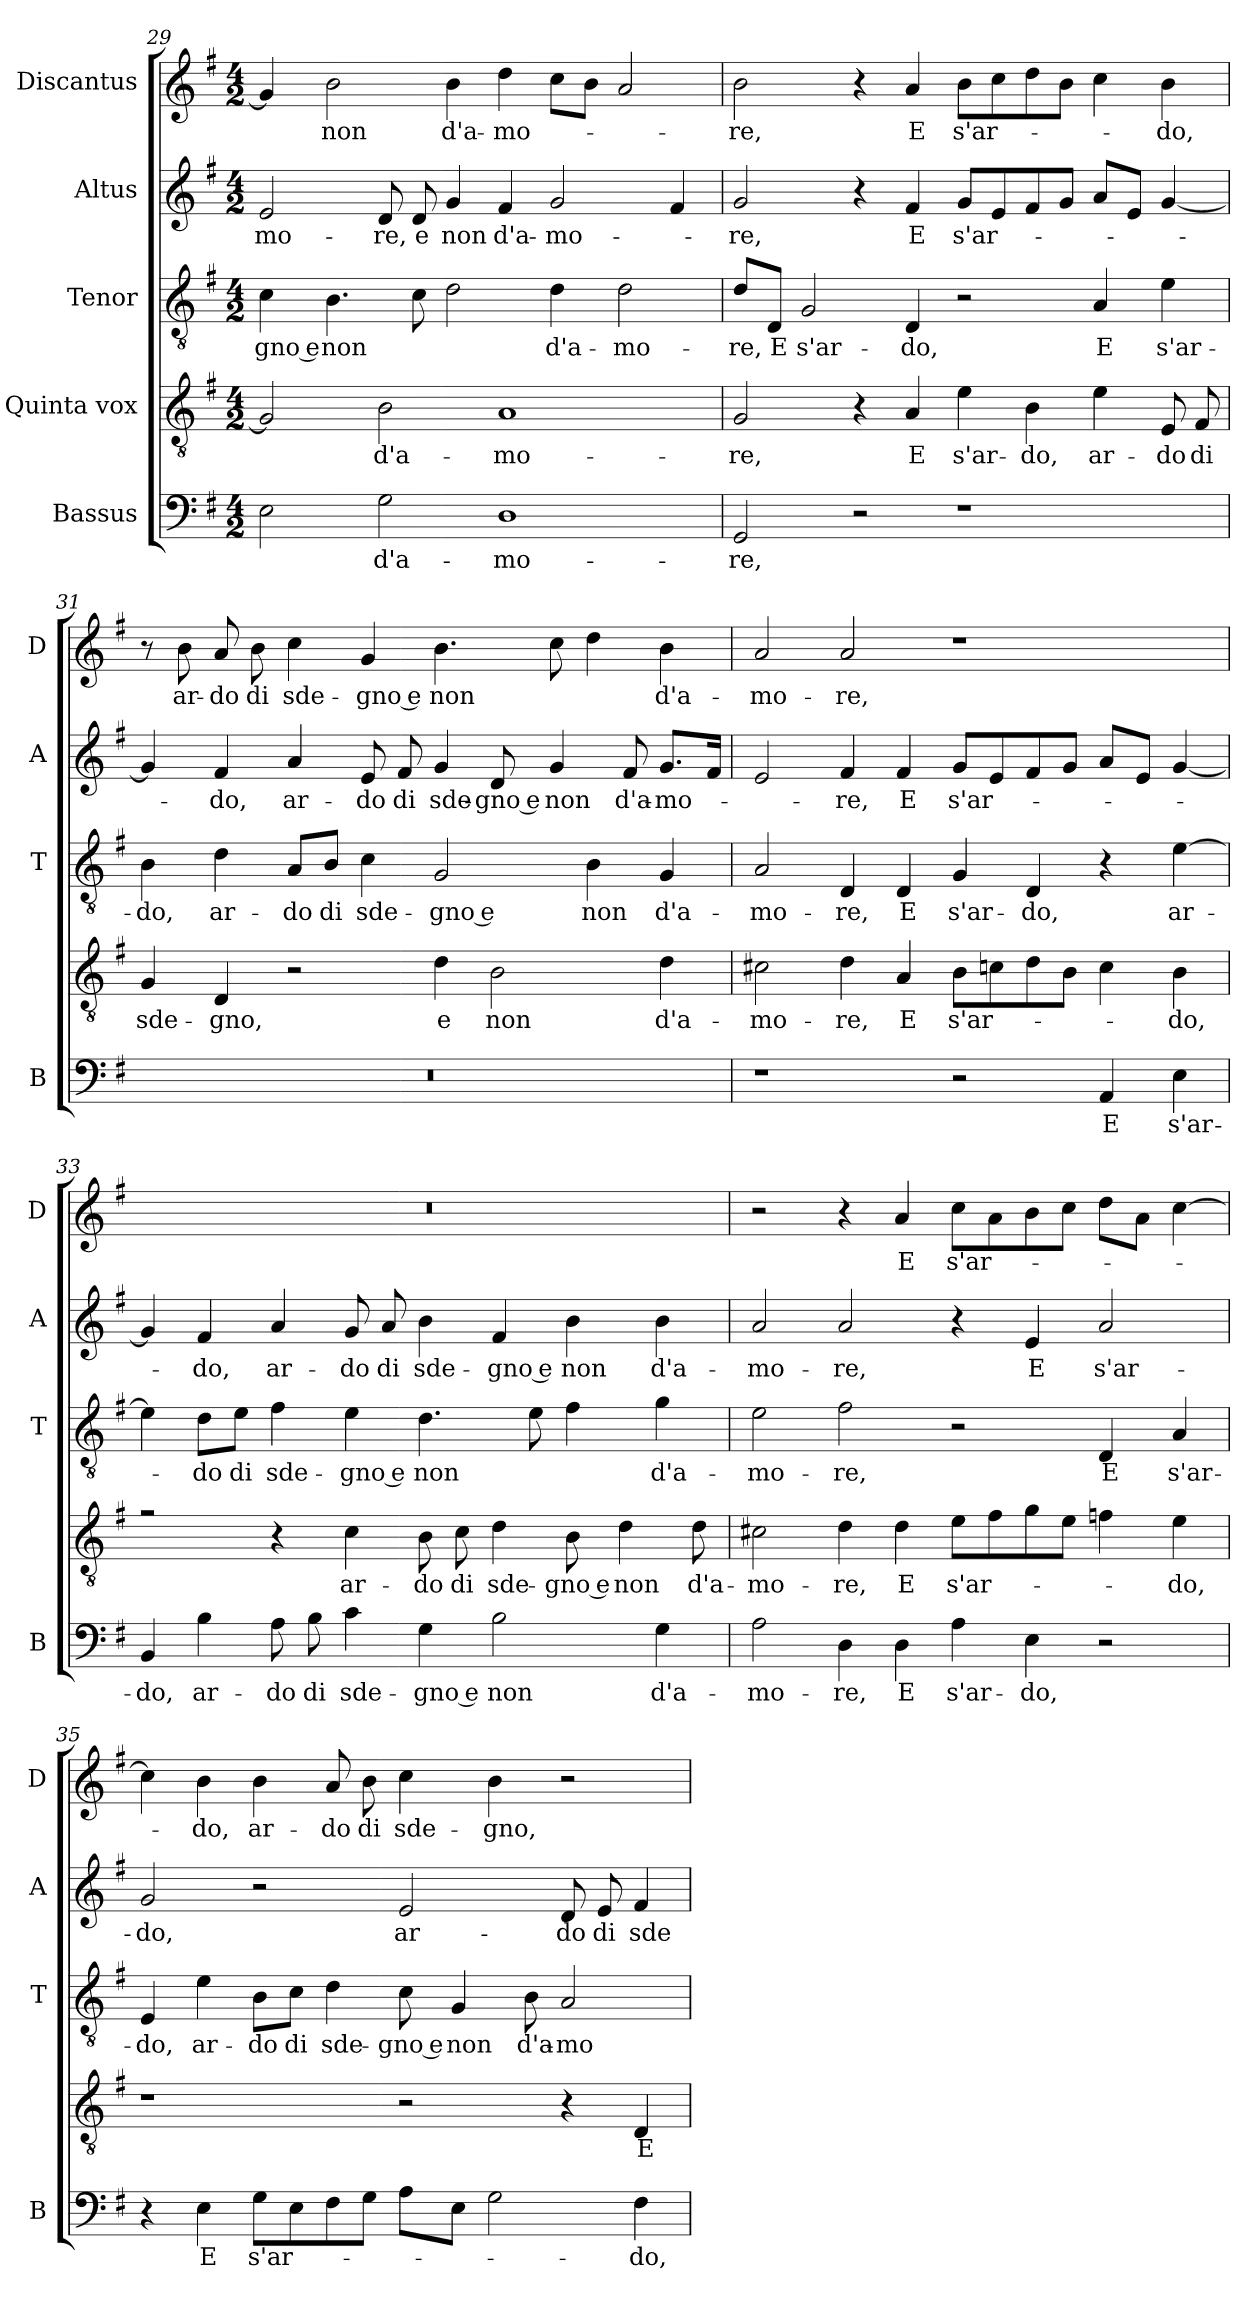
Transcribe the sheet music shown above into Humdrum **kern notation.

**kern	**text	**kern	**text	**kern	**text	**kern	**text	**kern	**text
*part5	*part5	*part4	*part4	*part3	*part3	*part2	*part2	*part1	*part1
*staff5	*staff5	*staff4	*staff4	*staff3	*staff3	*staff2	*staff2	*staff1	*staff1
*I"Bassus	*	*I"Quinta vox	*	*I"Tenor	*	*I"Altus	*	*I"Discantus	*
*I'B	*	*	*	*I'T	*	*I'A	*	*I'D	*
*clefF4	*	*clefGv2	*	*clefGv2	*	*clefG2	*	*clefG2	*
*k[f#]	*	*k[f#]	*	*k[f#]	*	*k[f#]	*	*k[f#]	*
*G:	*	*G:	*	*G:	*	*G:	*	*G:	*
*M4/2	*	*M4/2	*	*M4/2	*	*M4/2	*	*M4/2	*
=29	=29	=29	=29	=29	=29	=29	=29	=29	=29
!	!	!	!	!	!LO:LY:b	!	!LO:LY:b	!	!
2E\	.	2G/]	.	4c\	-gno e	2e/	-mo-	4g/]	.
!	!	!	!	!	!LO:LY:b	!	!	!	!LO:LY:b
.	.	.	.	4.B\	non	.	.	2b\	non
!	!LO:LY:b	!	!LO:LY:b	!	!	!	!LO:LY:b	!	!
2G\	d'a-	2B\	d'a-	.	.	8d/	-re,	.	.
!	!	!	!	!	!	!	!LO:LY:b	!	!
.	.	.	.	8c\	.	8d/	e	.	.
!	!	!	!	!	!	!	!LO:LY:b	!	!LO:LY:b
.	.	.	.	2d\	.	4g/	non	4b\	d'a-
!	!LO:LY:b	!	!LO:LY:b	!	!	!	!LO:LY:b	!	!LO:LY:b
1D	-mo-	1A	-mo-	.	.	4f#/	d'a-	4dd\	-mo-
!	!	!	!	!	!LO:LY:b	!	!LO:LY:b	!	!
.	.	.	.	4d\	d'a-	2g/	-mo-	8cc\L	.
.	.	.	.	.	.	.	.	8b\J	.
!	!	!	!	!	!LO:LY:b	!	!	!	!
.	.	.	.	2d\	-mo-	.	.	2a/	.
.	.	.	.	.	.	4f#/	.	.	.
!!LO:PB:g=z
=30	=30	=30	=30	=30	=30	=30	=30	=30	=30
!	!LO:LY:b	!	!LO:LY:b	!	!LO:LY:b	!	!LO:LY:b	!	!LO:LY:b
2GG/	-re,	2G/	-re,	8d/L	-re,	2g/	-re,	2b\	-re,
!	!	!	!	!	!LO:LY:b	!	!	!	!
.	.	.	.	8D/J	E	.	.	.	.
!	!	!	!	!	!LO:LY:b	!	!	!	!
.	.	.	.	2G/	s'ar-	.	.	.	.
2r	.	4r	.	.	.	4r	.	4r	.
!	!	!	!LO:LY:b	!	!LO:LY:b	!	!LO:LY:b	!	!LO:LY:b
.	.	4A/	E	4D/	-do,	4f#/	E	4a/	E
!	!	!	!LO:LY:b	!	!	!	!LO:LY:b	!	!LO:LY:b
1r	.	4e\	s'ar-	2r	.	8g/L	s'ar-	8b\L	s'ar-
.	.	.	.	.	.	8e/	.	8cc\	.
!	!	!	!LO:LY:b	!	!	!	!	!	!
.	.	4B\	-do,	.	.	8f#/	.	8dd\	.
.	.	.	.	.	.	8g/J	.	8b\J	.
!	!	!	!LO:LY:b	!	!LO:LY:b	!	!	!	!
.	.	4e\	ar-	4A/	E	8a/L	.	4cc\	.
.	.	.	.	.	.	8e/J	.	.	.
!	!	!	!LO:LY:b	!	!LO:LY:b	!	!	!	!LO:LY:b
.	.	8E/	-do	4e\	s'ar-	[4g/	.	4b\	-do,
!	!	!	!LO:LY:b	!	!	!	!	!	!
.	.	8F#/	di	.	.	.	.	.	.
=31	=31	=31	=31	=31	=31	=31	=31	=31	=31
!	!	!	!LO:LY:b	!	!LO:LY:b	!	!	!	!
0r	.	4G/	sde-	4B\	-do,	4g/]	.	8r	.
!	!	!	!	!	!	!	!	!	!LO:LY:b
.	.	.	.	.	.	.	.	8b\	ar-
!	!	!	!LO:LY:b	!	!LO:LY:b	!	!LO:LY:b	!	!LO:LY:b
.	.	4D/	-gno,	4d\	ar-	4f#/	-do,	8a/	-do
!	!	!	!	!	!	!	!	!	!LO:LY:b
.	.	.	.	.	.	.	.	8b\	di
!	!	!	!	!	!LO:LY:b	!	!LO:LY:b	!	!LO:LY:b
.	.	2r	.	8A/L	-do	4a/	ar-	4cc\	sde-
!	!	!	!	!	!LO:LY:b	!	!	!	!
.	.	.	.	8B/J	di	.	.	.	.
!	!	!	!	!	!LO:LY:b	!	!LO:LY:b	!	!LO:LY:b
.	.	.	.	4c\	sde-	8e/	-do	4g/	-gno e
!	!	!	!	!	!	!	!LO:LY:b	!	!
.	.	.	.	.	.	8f#/	di	.	.
!	!	!	!LO:LY:b	!	!LO:LY:b	!	!LO:LY:b	!	!LO:LY:b
.	.	4d\	e	2G/	-gno e	4g/	sde-	4.b\	non
!	!	!	!LO:LY:b	!	!	!	!LO:LY:b	!	!
.	.	2B\	non	.	.	8d/	-gno e	.	.
!	!	!	!	!	!	!	!LO:LY:b	!	!
.	.	.	.	.	.	4g/	non	8cc\	.
!	!	!	!	!	!LO:LY:b	!	!	!	!
.	.	.	.	4B\	non	.	.	4dd\	.
!	!	!	!	!	!	!	!LO:LY:b	!	!
.	.	.	.	.	.	8f#/	d'a-	.	.
!	!	!	!LO:LY:b	!	!LO:LY:b	!	!LO:LY:b	!	!LO:LY:b
.	.	4d\	d'a-	4G/	d'a-	8.g/L	-mo-	4b\	d'a-
.	.	.	.	.	.	16f#/Jk	.	.	.
=32	=32	=32	=32	=32	=32	=32	=32	=32	=32
!	!	!	!LO:LY:b	!	!LO:LY:b	!	!	!	!LO:LY:b
1r	.	2c#X\	-mo-	2A/	-mo-	2e/	.	2a/	-mo-
!	!	!	!LO:LY:b	!	!LO:LY:b	!	!LO:LY:b	!	!LO:LY:b
.	.	4d\	-re,	4D/	-re,	4f#/	-re,	2a/	-re,
!	!	!	!LO:LY:b	!	!LO:LY:b	!	!LO:LY:b	!	!
.	.	4A/	E	4D/	E	4f#/	E	.	.
!	!	!	!LO:LY:b	!	!LO:LY:b	!	!LO:LY:b	!	!
2r	.	8B\L	s'ar-	4G/	s'ar-	8g/L	s'ar-	1r	.
.	.	8cn\	.	.	.	8e/	.	.	.
!	!	!	!	!	!LO:LY:b	!	!	!	!
.	.	8d\	.	4D/	-do,	8f#/	.	.	.
.	.	8B\J	.	.	.	8g/J	.	.	.
!	!LO:LY:b	!	!	!	!	!	!	!	!
4AA/	E	4c\	.	4r	.	8a/L	.	.	.
.	.	.	.	.	.	8e/J	.	.	.
!	!LO:LY:b	!	!LO:LY:b	!	!LO:LY:b	!	!	!	!
4E\	s'ar-	4B\	-do,	[4e\	ar-	[4g/	.	.	.
!!LO:LB:g=z
=33	=33	=33	=33	=33	=33	=33	=33	=33	=33
!	!LO:LY:b	!	!	!	!	!	!	!	!
4BB/	-do,	2rg	.	4e\]	.	4g/]	.	0r	.
!	!LO:LY:b	!	!	!	!LO:LY:b	!	!LO:LY:b	!	!
4B\	ar-	.	.	8d\L	-do	4f#/	-do,	.	.
!	!	!	!	!	!LO:LY:b	!	!	!	!
.	.	.	.	8e\J	di	.	.	.	.
!	!LO:LY:b	!	!	!	!LO:LY:b	!	!LO:LY:b	!	!
8A\	-do	4r	.	4f#i\	sde-	4a/	ar-	.	.
!	!LO:LY:b	!	!	!	!	!	!	!	!
8B\	di	.	.	.	.	.	.	.	.
!	!LO:LY:b	!	!LO:LY:b	!	!LO:LY:b	!	!LO:LY:b	!	!
4c\	sde-	4c\	ar-	4e\	-gno e	8g/	-do	.	.
!	!	!	!	!	!	!	!LO:LY:b	!	!
.	.	.	.	.	.	8a/	di	.	.
!	!LO:LY:b	!	!LO:LY:b	!	!LO:LY:b	!	!LO:LY:b	!	!
4G\	-gno e	8B\	-do	4.d\	non	4b\	sde-	.	.
!	!	!	!LO:LY:b	!	!	!	!	!	!
.	.	8c\	di	.	.	.	.	.	.
!	!LO:LY:b	!	!LO:LY:b	!	!	!	!LO:LY:b	!	!
2B\	non	4d\	sde-	.	.	4f#/	-gno e	.	.
.	.	.	.	8e\	.	.	.	.	.
!	!	!	!LO:LY:b	!	!	!	!LO:LY:b	!	!
.	.	8B\	-gno e	4f#\	.	4b\	non	.	.
!	!	!	!LO:LY:b	!	!	!	!	!	!
.	.	4d\	non	.	.	.	.	.	.
!	!LO:LY:b	!	!	!	!LO:LY:b	!	!LO:LY:b	!	!
4G\	d'a-	.	.	4g\	d'a-	4b\	d'a-	.	.
!	!	!	!LO:LY:b	!	!	!	!	!	!
.	.	8d\	d'a-	.	.	.	.	.	.
=34	=34	=34	=34	=34	=34	=34	=34	=34	=34
!	!LO:LY:b	!	!LO:LY:b	!	!LO:LY:b	!	!LO:LY:b	!	!
2A\	-mo-	2c#X\	-mo-	2e\	-mo-	2a/	-mo-	2r	.
!	!LO:LY:b	!	!LO:LY:b	!	!LO:LY:b	!	!LO:LY:b	!	!
4D\	-re,	4d\	-re,	2f#\	-re,	2a/	-re,	4r	.
!	!LO:LY:b	!	!LO:LY:b	!	!	!	!	!	!LO:LY:b
4D\	E	4d\	E	.	.	.	.	4a/	E
!	!LO:LY:b	!	!LO:LY:b	!	!	!	!	!	!LO:LY:b
4A\	s'ar-	8e\L	s'ar-	2r	.	4r	.	8cc\L	s'ar-
.	.	8f#\	.	.	.	.	.	8a\	.
!	!LO:LY:b	!	!	!	!	!	!LO:LY:b	!	!
4E\	-do,	8g\	.	.	.	4e/	E	8b\	.
.	.	8e\J	.	.	.	.	.	8cc\J	.
!	!	!	!	!	!LO:LY:b	!	!LO:LY:b	!	!
2r	.	4fn\	.	4D/	E	2a/	s'ar-	8dd\L	.
.	.	.	.	.	.	.	.	8a\J	.
!	!	!	!LO:LY:b	!	!LO:LY:b	!	!	!	!
.	.	4e\	-do,	4A/	s'ar-	.	.	[4cc\	.
=35	=35	=35	=35	=35	=35	=35	=35	=35	=35
!	!	!	!	!	!LO:LY:b	!	!LO:LY:b	!	!
4r	.	1r	.	4E/	-do,	2g/	-do,	4cc\]	.
!	!LO:LY:b	!	!	!	!LO:LY:b	!	!	!	!LO:LY:b
4E\	E	.	.	4e\	ar-	.	.	4b\	-do,
!	!LO:LY:b	!	!	!	!LO:LY:b	!	!	!	!LO:LY:b
8G\L	s'ar-	.	.	8B\L	-do	2r	.	4b\	ar-
!	!	!	!	!	!LO:LY:b	!	!	!	!
8E\	.	.	.	8c\J	di	.	.	.	.
!	!	!	!	!	!LO:LY:b	!	!	!	!LO:LY:b
8F#\	.	.	.	4d\	sde-	.	.	8a/	-do
!	!	!	!	!	!	!	!	!	!LO:LY:b
8G\J	.	.	.	.	.	.	.	8b\	di
!	!	!	!	!	!LO:LY:b	!	!LO:LY:b	!	!LO:LY:b
8A\L	.	2r	.	8c\	-gno e	2e/	ar-	4cc\	sde-
!	!	!	!	!	!LO:LY:b	!	!	!	!
8E\J	.	.	.	4G/	non	.	.	.	.
!	!	!	!	!	!	!	!	!	!LO:LY:b
2G\	.	.	.	.	.	.	.	4b\	-gno,
!	!	!	!	!	!LO:LY:b	!	!	!	!
.	.	.	.	8B\	d'a-	.	.	.	.
!	!	!	!	!	!LO:LY:b	!	!LO:LY:b	!	!
.	.	4r	.	2A/	-mo-	8d/	-do	2r	.
!	!	!	!	!	!	!	!LO:LY:b	!	!
.	.	.	.	.	.	8e/	di	.	.
!	!LO:LY:b	!	!LO:LY:b	!	!	!	!LO:LY:b	!	!
4F#\	-do,	4D/	E	.	.	4f#/	sde-	.	.
=	=	=	=	=	=	=	=	=	=
*-	*-	*-	*-	*-	*-	*-	*-	*-	*-
